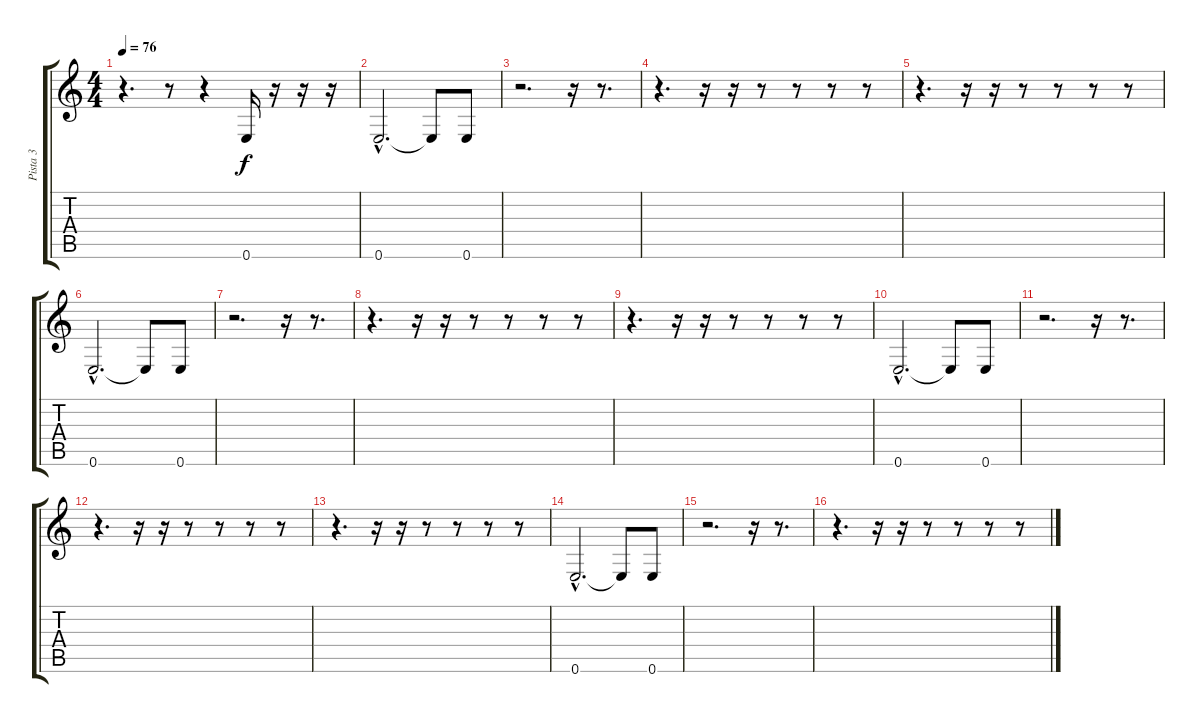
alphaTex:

\track ("Pista 3" "Pista 3") {instrument electricbasspick}
\staff {score tabs}
\tuning (E4 B3 G3 D3 A2 E2) {hide}
\ts (4 4)
\tempo 76
\clef g2
\ks c
r.4{d dy f} r.8 r.4 0.6.16 r.16 r.16 r.16 |
0.6{hac}.2{d} 0.6{t}.8 0.6.8 |
r.2{d} r.16 r.8{d} |
r.4{d} r.16 r.16 r.8 r.8 r.8 r.8 |
r.4{d} r.16 r.16 r.8 r.8 r.8 r.8 |
0.6{hac}.2{d} 0.6{t}.8 0.6.8 |
r.2{d} r.16 r.8{d} |
r.4{d} r.16 r.16 r.8 r.8 r.8 r.8 |
r.4{d} r.16 r.16 r.8 r.8 r.8 r.8 |
0.6{hac}.2{d} 0.6{t}.8 0.6.8 |
r.2{d} r.16 r.8{d} |
r.4{d} r.16 r.16 r.8 r.8 r.8 r.8 |
r.4{d} r.16 r.16 r.8 r.8 r.8 r.8 |
0.6{hac}.2{d} 0.6{t}.8 0.6.8 |
r.2{d} r.16 r.8{d} |
r.4{d} r.16 r.16 r.8 r.8 r.8 r.8
